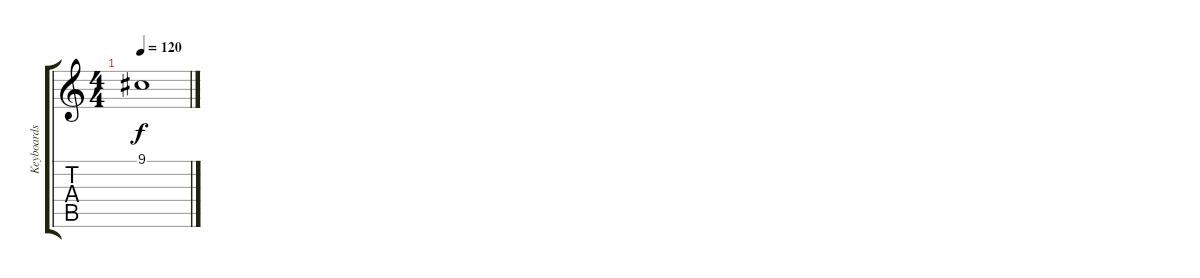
\track ("Keyboards" "Keyboards") {instrument stringensemble1}
\staff {score tabs}
\tuning (E4 B3 G3 D3 A2 E2) {hide}
\ts (4 4)
\tempo 120
\clef g2
\ks c
9.1{t}.1{dy f}
